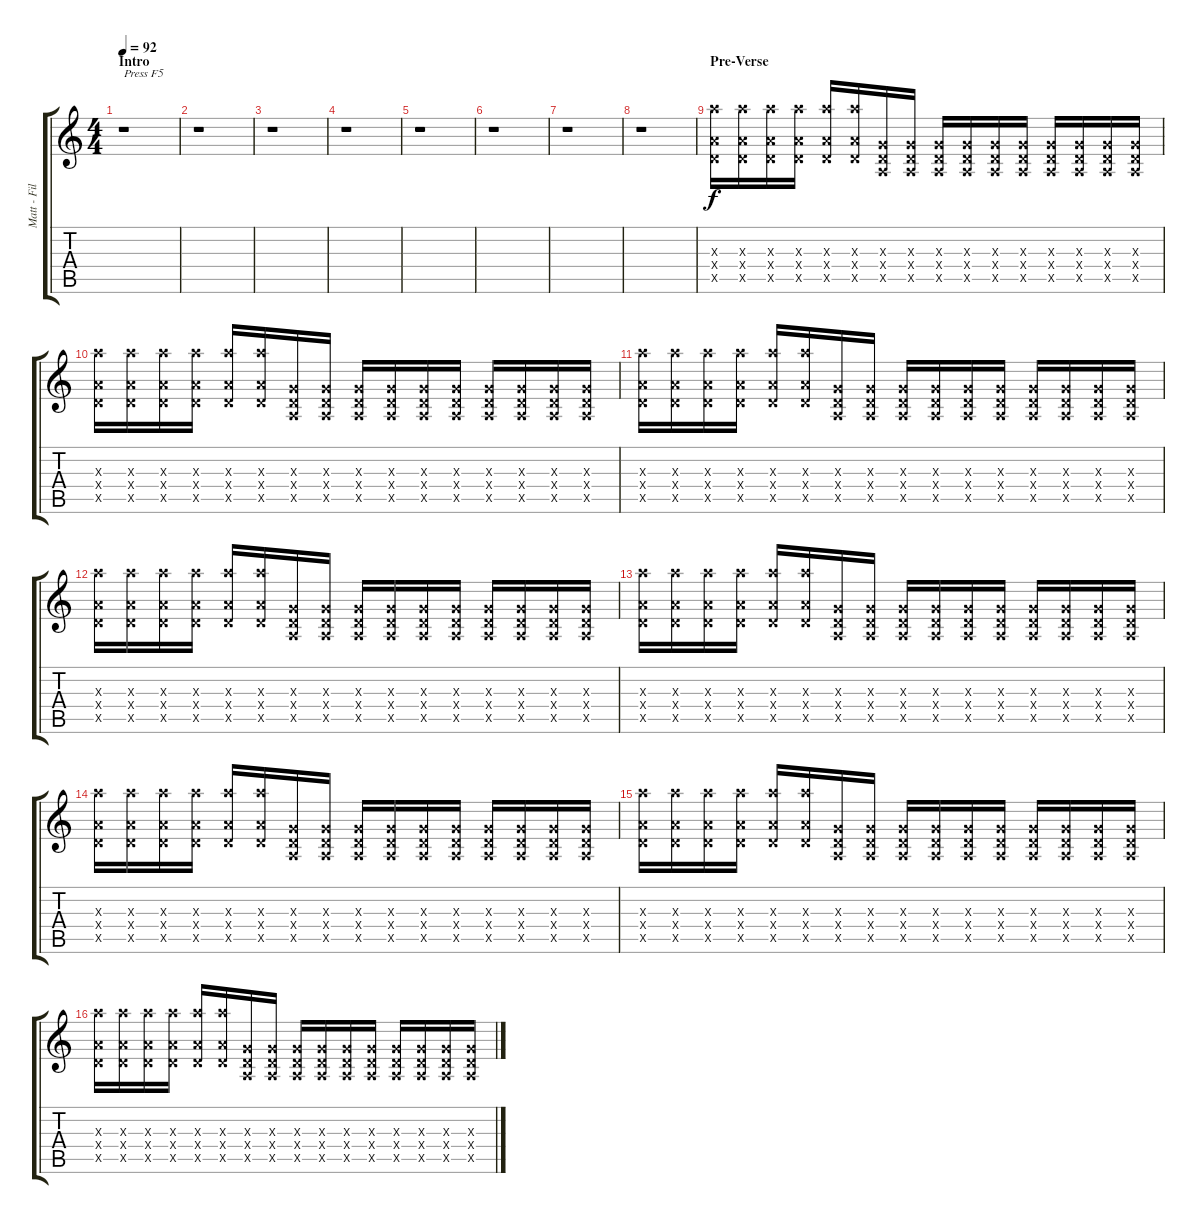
\track ("Matt - Fills" "Matt - Fil") {instrument distortionguitar}
\staff {score tabs}
\tuning (E4 B3 G3 D3 A2 E2) {hide}
\ts (4 4)
\section ("" "Intro")
\tempo 92
\clef g2
\ks c
r.1{txt "Press F5" dy f instrument distortionguitar} |
r.1 |
r.1 |
r.1 |
r.1 |
r.1 |
r.1 |
r.1 |
\section ("" "Pre-Verse")
(14.3{x} 0.4{x} 12.5{x}).16 (14.3{x} 0.4{x} 12.5{x}).16 (14.3{x} 0.4{x} 12.5{x}).16 (14.3{x} 0.4{x} 12.5{x}).16 (14.3{x} 0.4{x} 12.5{x}).16 (14.3{x} 0.4{x} 12.5{x}).16 (0.3{x} 0.4{x} 0.5{x}).16 (0.3{x} 0.4{x} 0.5{x}).16 (0.3{x} 0.4{x} 0.5{x}).16 (0.3{x} 0.4{x} 0.5{x}).16 (0.3{x} 0.4{x} 0.5{x}).16 (0.3{x} 0.4{x} 0.5{x}).16 (0.3{x} 0.4{x} 0.5{x}).16 (0.3{x} 0.4{x} 0.5{x}).16 (0.3{x} 0.4{x} 0.5{x}).16 (0.3{x} 0.4{x} 0.5{x}).16 |
(14.3{x} 0.4{x} 12.5{x}).16 (14.3{x} 0.4{x} 12.5{x}).16 (14.3{x} 0.4{x} 12.5{x}).16 (14.3{x} 0.4{x} 12.5{x}).16 (14.3{x} 0.4{x} 12.5{x}).16 (14.3{x} 0.4{x} 12.5{x}).16 (0.3{x} 0.4{x} 0.5{x}).16 (0.3{x} 0.4{x} 0.5{x}).16 (0.3{x} 0.4{x} 0.5{x}).16 (0.3{x} 0.4{x} 0.5{x}).16 (0.3{x} 0.4{x} 0.5{x}).16 (0.3{x} 0.4{x} 0.5{x}).16 (0.3{x} 0.4{x} 0.5{x}).16 (0.3{x} 0.4{x} 0.5{x}).16 (0.3{x} 0.4{x} 0.5{x}).16 (0.3{x} 0.4{x} 0.5{x}).16 |
(14.3{x} 0.4{x} 12.5{x}).16 (14.3{x} 0.4{x} 12.5{x}).16 (14.3{x} 0.4{x} 12.5{x}).16 (14.3{x} 0.4{x} 12.5{x}).16 (14.3{x} 0.4{x} 12.5{x}).16 (14.3{x} 0.4{x} 12.5{x}).16 (0.3{x} 0.4{x} 0.5{x}).16 (0.3{x} 0.4{x} 0.5{x}).16 (0.3{x} 0.4{x} 0.5{x}).16 (0.3{x} 0.4{x} 0.5{x}).16 (0.3{x} 0.4{x} 0.5{x}).16 (0.3{x} 0.4{x} 0.5{x}).16 (0.3{x} 0.4{x} 0.5{x}).16 (0.3{x} 0.4{x} 0.5{x}).16 (0.3{x} 0.4{x} 0.5{x}).16 (0.3{x} 0.4{x} 0.5{x}).16 |
(14.3{x} 0.4{x} 12.5{x}).16 (14.3{x} 0.4{x} 12.5{x}).16 (14.3{x} 0.4{x} 12.5{x}).16 (14.3{x} 0.4{x} 12.5{x}).16 (14.3{x} 0.4{x} 12.5{x}).16 (14.3{x} 0.4{x} 12.5{x}).16 (0.3{x} 0.4{x} 0.5{x}).16 (0.3{x} 0.4{x} 0.5{x}).16 (0.3{x} 0.4{x} 0.5{x}).16 (0.3{x} 0.4{x} 0.5{x}).16 (0.3{x} 0.4{x} 0.5{x}).16 (0.3{x} 0.4{x} 0.5{x}).16 (0.3{x} 0.4{x} 0.5{x}).16 (0.3{x} 0.4{x} 0.5{x}).16 (0.3{x} 0.4{x} 0.5{x}).16 (0.3{x} 0.4{x} 0.5{x}).16 |
(14.3{x} 0.4{x} 12.5{x}).16 (14.3{x} 0.4{x} 12.5{x}).16 (14.3{x} 0.4{x} 12.5{x}).16 (14.3{x} 0.4{x} 12.5{x}).16 (14.3{x} 0.4{x} 12.5{x}).16 (14.3{x} 0.4{x} 12.5{x}).16 (0.3{x} 0.4{x} 0.5{x}).16 (0.3{x} 0.4{x} 0.5{x}).16 (0.3{x} 0.4{x} 0.5{x}).16 (0.3{x} 0.4{x} 0.5{x}).16 (0.3{x} 0.4{x} 0.5{x}).16 (0.3{x} 0.4{x} 0.5{x}).16 (0.3{x} 0.4{x} 0.5{x}).16 (0.3{x} 0.4{x} 0.5{x}).16 (0.3{x} 0.4{x} 0.5{x}).16 (0.3{x} 0.4{x} 0.5{x}).16 |
(14.3{x} 0.4{x} 12.5{x}).16 (14.3{x} 0.4{x} 12.5{x}).16 (14.3{x} 0.4{x} 12.5{x}).16 (14.3{x} 0.4{x} 12.5{x}).16 (14.3{x} 0.4{x} 12.5{x}).16 (14.3{x} 0.4{x} 12.5{x}).16 (0.3{x} 0.4{x} 0.5{x}).16 (0.3{x} 0.4{x} 0.5{x}).16 (0.3{x} 0.4{x} 0.5{x}).16 (0.3{x} 0.4{x} 0.5{x}).16 (0.3{x} 0.4{x} 0.5{x}).16 (0.3{x} 0.4{x} 0.5{x}).16 (0.3{x} 0.4{x} 0.5{x}).16 (0.3{x} 0.4{x} 0.5{x}).16 (0.3{x} 0.4{x} 0.5{x}).16 (0.3{x} 0.4{x} 0.5{x}).16 |
(14.3{x} 0.4{x} 12.5{x}).16 (14.3{x} 0.4{x} 12.5{x}).16 (14.3{x} 0.4{x} 12.5{x}).16 (14.3{x} 0.4{x} 12.5{x}).16 (14.3{x} 0.4{x} 12.5{x}).16 (14.3{x} 0.4{x} 12.5{x}).16 (0.3{x} 0.4{x} 0.5{x}).16 (0.3{x} 0.4{x} 0.5{x}).16 (0.3{x} 0.4{x} 0.5{x}).16 (0.3{x} 0.4{x} 0.5{x}).16 (0.3{x} 0.4{x} 0.5{x}).16 (0.3{x} 0.4{x} 0.5{x}).16 (0.3{x} 0.4{x} 0.5{x}).16 (0.3{x} 0.4{x} 0.5{x}).16 (0.3{x} 0.4{x} 0.5{x}).16 (0.3{x} 0.4{x} 0.5{x}).16 |
(14.3{x} 0.4{x} 12.5{x}).16 (14.3{x} 0.4{x} 12.5{x}).16 (14.3{x} 0.4{x} 12.5{x}).16 (14.3{x} 0.4{x} 12.5{x}).16 (14.3{x} 0.4{x} 12.5{x}).16 (14.3{x} 0.4{x} 12.5{x}).16 (0.3{x} 0.4{x} 0.5{x}).16 (0.3{x} 0.4{x} 0.5{x}).16 (0.3{x} 0.4{x} 0.5{x}).16 (0.3{x} 0.4{x} 0.5{x}).16 (0.3{x} 0.4{x} 0.5{x}).16 (0.3{x} 0.4{x} 0.5{x}).16 (0.3{x} 0.4{x} 0.5{x}).16 (0.3{x} 0.4{x} 0.5{x}).16 (0.3{x} 0.4{x} 0.5{x}).16 (0.3{x} 0.4{x} 0.5{x}).16
